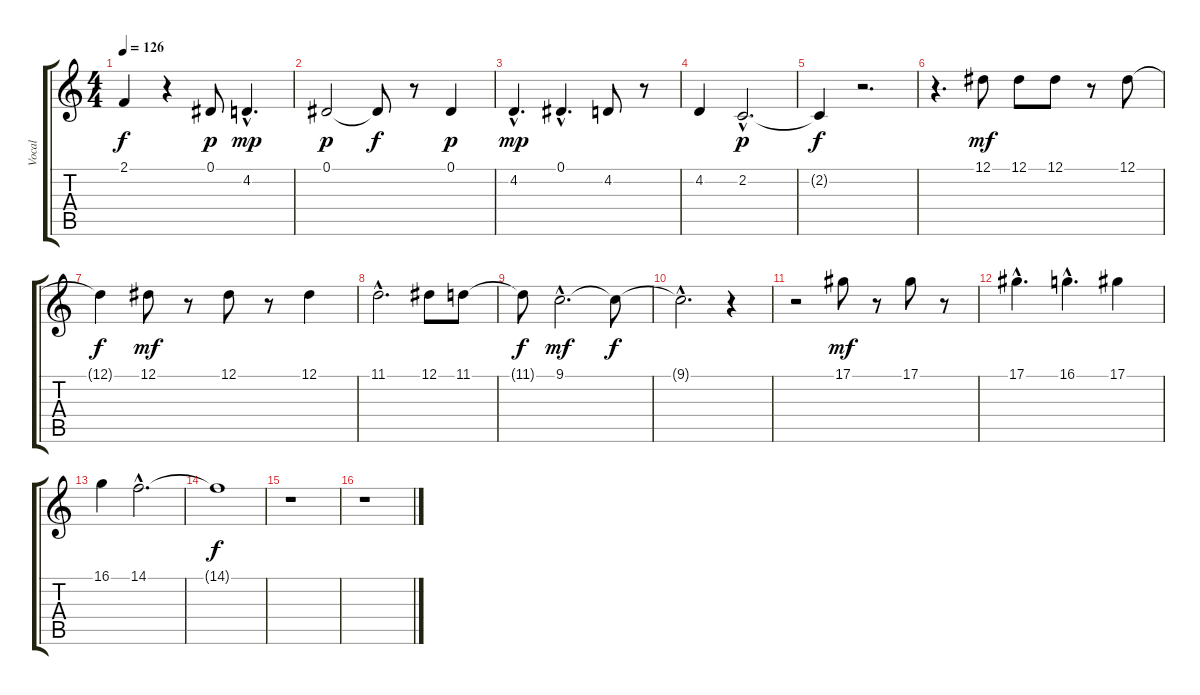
\track ("Vocal" "Vocal") {instrument cello}
\staff {score tabs}
\tuning (Eb4 Bb3 Gb3 Db3 Ab2 Eb2) {hide}
\ts (4 4)
\tempo 126
\clef g2
\ks c
2.1{t}.4{dy f} r.4 0.1.8{dy p} 4.2{hac}.4{d dy mp} |
0.1.2{dy p} 0.1{t}.8{dy f} r.8 0.1.4{dy p} |
4.2{hac}.4{d dy mp} 0.1{hac}.4{d} 4.2.8 r.8 |
4.2.4 2.2{hac}.2{d dy p} |
2.2{t}.4{dy f} r.2{d} |
r.4{d} 12.1.8{dy mf} 12.1.8 12.1.8 r.8 12.1.8 |
12.1{t}.4{dy f} 12.1.8{dy mf} r.8 12.1.8 r.8 12.1.4 |
11.1{hac}.2{d} 12.1.8 11.1.8 |
11.1{t}.8{dy f} 9.1{hac}.2{d dy mf} 9.1{t}.8{dy f} |
9.1{hac t}.2{d} r.4 |
r.2 17.1.8{dy mf} r.8 17.1.8 r.8 |
17.1{hac}.4{d} 16.1{hac}.4{d} 17.1.4 |
16.1.4 14.1{hac}.2{d} |
14.1{t}.1{dy f} |
r.1 |
r.1
